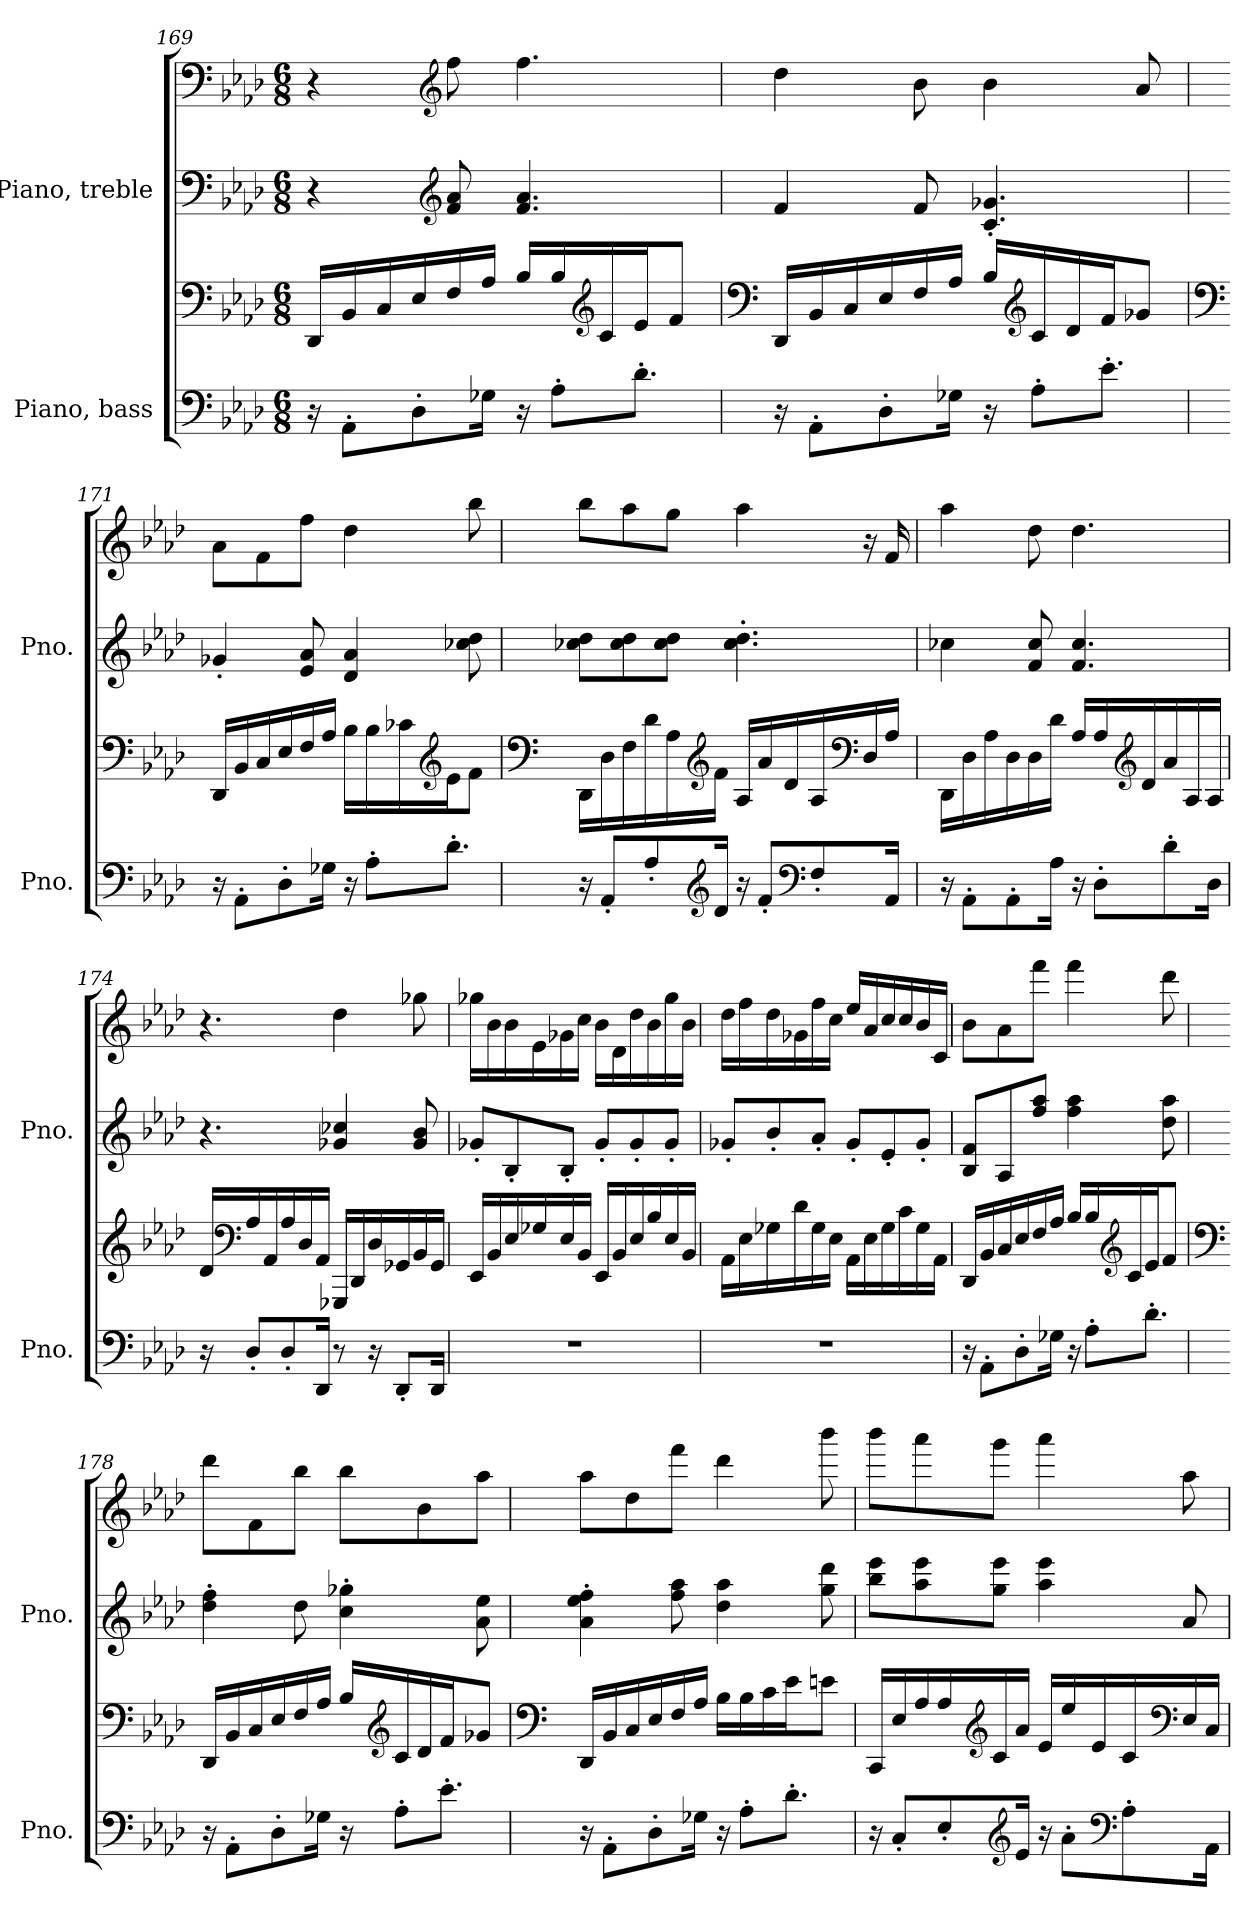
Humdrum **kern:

**kern	**kern	**kern	**kern
*part2	*part2	*part1	*part1
*staff4	*staff3	*staff2	*staff1
*I"Piano, bass	*	*I"Piano, treble	*
*I'Pno.	*	*I'Pno.	*
!!LO:PB:g=z
*clefF4	*clefF4	*clefF4	*clefF4
*k[b-e-a-d-]	*k[b-e-a-d-]	*k[b-e-a-d-]	*k[b-e-a-d-]
*M6/8	*M6/8	*M6/8	*M6/8
=169	=169	=169	=169
16r	16DD-/LL	4r	4r
8AA-'\L	16BB-/	.	.
.	16C/	.	.
8D-'\	16E-/	.	.
*	*	*clefG2	*clefG2
.	16F/	8f/ 8a-/	8ff\
16G-X\Jk	16A-/JJ	.	.
16r	16B-/LL	4.f/ 4.a-/	4.ff\
8A-'\L	16B-/	.	.
*	*clefG2	*	*
.	16c/	.	.
8.d-'\J	16e-/J	.	.
.	8f/J	.	.
=170	=170	=170	=170
*	*clefF4	*	*
16r	16DD-/LL	4f/	4dd-\
8AA-'\L	16BB-/	.	.
.	16C/	.	.
8D-'\	16E-/	.	.
.	16F/	8f/	8b-\
16G-X\Jk	16A-/JJ	.	.
16r	16B-/LL	4.c/' 4.g-X/'	4b-\
*	*clefG2	*	*
8A-'\L	16c/	.	.
.	16d-/	.	.
8.e-'\J	16f/J	.	.
.	8g-X/J	.	8a-/
!!LO:LB:g=z
=171	=171	=171	=171
*	*clefF4	*	*
16r	16DD-/LL	4g-X'/	8a-\L
8AA-'\L	16BB-/	.	.
.	16C/	.	8f\
8D-'\	16E-/	.	.
.	16F/	8e-/ 8a-/	8ff\J
16G-X\Jk	16A-/JJ	.	.
16r	16B-\LL	4d-/ 4a-/	4dd-\
8A-'\L	16B-\	.	.
.	16c-X\	.	.
*	*clefG2	*	*
8.d-'\J	16e-\J	.	.
.	8f\J	8cc-X\ 8dd-\	8bb-\
=172	=172	=172	=172
*	*clefF4	*	*
16r	16DD-\LL	8cc-X\ 8dd-\L	8bb-\L
8AA-'/L	16D-\	.	.
.	16F\	8cc-\ 8dd-\	8aa-\
8A-'/	16d-\	.	.
.	16A-\	8cc-\ 8dd-\J	8gg\J
*clefG2	*clefG2	*	*
16d-/Jk	16f\JJ	.	.
16r	16A-/LL	4.cc-\' 4.dd-\'	4aa-\
8f'/L	16a-/	.	.
.	16d-/	.	.
*clefF4	*	*	*
8F'/	16A-/	.	.
*	*clefF4	*	*
.	16D-/	.	16r
16AA-/Jk	16A-/JJ	.	16f/
!!LO:LB:g=z
=173	=173	=173	=173
16r	16DD-\LL	4cc-X\	4aa-\
8AA-'\L	16D-\	.	.
.	16A-\	.	.
8AA-'\	16D-\	.	.
.	16D-\	8f/ 8cc-/	8dd-\
16A-\Jk	16d-\JJ	.	.
16r	16A-/LL	4.f/ 4.cc-/	4.dd-\
8D-'\L	16A-/	.	.
*	*clefG2	*	*
.	16d-/	.	.
8d-'\	16a-/	.	.
.	16A-/	.	.
16D-\Jk	16A-/JJ	.	.
=174	=174	=174	=174
16r	16d-/LL	4.r	4.r
*	*clefF4	*	*
8D-'/L	16A-/	.	.
.	16AA-/	.	.
8D-'/	16A-/	.	.
.	16D-/	.	.
16DD-/Jk	16AA-/JJ	.	.
8r	16GGG-X/LL	4g-X/ 4cc-X/	4dd-\
.	16DD-/	.	.
16r	16D-/	.	.
8DD-'/L	16GG-X/	.	.
.	16BB-/	8g-/ 8b-/	8gg-X\
16DD-/Jk	16GG-/JJ	.	.
!!LO:PB:g=z
=175	=175	=175	=175
2.r	16EE-/LL	8g-X'/L	16gg-X\LL
.	16BB-/	.	16b-\
.	16E-/	8B-'/	16b-\
.	16G-X/	.	16e-\
.	16E-/	8B-'/J	16g-X\
.	16BB-/JJ	.	16cc\JJ
.	16EE-/LL	8g-'/L	16b-\LL
.	16BB-/	.	16d-\
.	16E-/	8g-'/	16dd-\
.	16B-/	.	16b-\
.	16E-/	8g-'/J	16gg-\
.	16BB-/JJ	.	16b-\JJ
=176	=176	=176	=176
2.r	16AA-\LL	8g-X'/L	16dd-\LL
.	16E-\	.	16ff\
.	16G-X\	8b-'/	16dd-\
.	16d-\	.	16g-X\
.	16G-\	8a-'/J	16ff\
.	16E-\JJ	.	16cc\JJ
.	16AA-\LL	8g-'/L	16ee-/LL
.	16E-\	.	16a-/
.	16G-\	8e-'/	16cc/
.	16c\	.	16cc/
.	16G-\	8g-'/J	16b-/
.	16AA-\JJ	.	16c/JJ
=177	=177	=177	=177
16r	16DD-/LL	8B-/ 8f/L	8b-\L
8AA-'\L	16BB-/	.	.
.	16C/	8A-/	8a-\
8D-'\	16E-/	.	.
.	16F/	8ff/ 8aa-/J	8fff\J
16G-X\Jk	16A-/JJ	.	.
16r	16B-/LL	4ff\ 4aa-\	4fff\
8A-'\L	16B-/	.	.
*	*clefG2	*	*
.	16c/	.	.
8.d-'\J	16e-/J	.	.
.	8f/J	8dd-\ 8aa-\	8ddd-\
!!LO:LB:g=z
=178	=178	=178	=178
*	*clefF4	*	*
16r	16DD-/LL	4dd-\' 4ff\'	8ddd-\L
8AA-'\L	16BB-/	.	.
.	16C/	.	8f\
8D-'\	16E-/	.	.
.	16F/	8dd-\	8bb-\J
16G-X\Jk	16A-/JJ	.	.
16r	16B-/LL	4cc\' 4gg-X\'	8bb-\L
*	*clefG2	*	*
8A-'\L	16c/	.	.
.	16d-/	.	8b-\
8.e-'\J	16f/J	.	.
.	8g-X/J	8a-\ 8ee-\	8aa-\J
=179	=179	=179	=179
*	*clefF4	*	*
16r	16DD-/LL	4a-\' 4ee-\' 4ff\'	8aa-\L
8AA-'\L	16BB-/	.	.
.	16C/	.	8dd-\
8D-'\	16E-/	.	.
.	16F/	8ff\ 8aa-\	8fff\J
16G-X\Jk	16A-/JJ	.	.
16r	16B-\LL	4dd-\ 4aa-\	4ddd-\
8A-'\L	16B-\	.	.
.	16c\	.	.
8.d-'\J	16e-\J	.	.
.	8en\J	8gg\ 8ddd-\	8bbb-\
!!LO:LB:g=z
=180	=180	=180	=180
16r	16CC/LL	8bb-\ 8eee-\L	8bbb-\L
8C'/L	16E-/	.	.
.	16A-/	8aa-\ 8eee-\	8aaa-\
8E-'/	16A-/	.	.
*	*clefG2	*	*
.	16c/	8gg\ 8eee-\J	8ggg\J
*clefG2	*	*	*
16e-/Jk	16a-/JJ	.	.
16r	16e-/LL	4aa-\ 4eee-\	4aaa-\
8a-'\L	16ee-/	.	.
.	16e-/	.	.
*clefF4	*	*	*
8A-'\	16c/	.	.
*	*clefF4	*	*
.	16E-/	8a-/	8aa-\
16AA-\Jk	16C/JJ	.	.
=	=	=	=
*-	*-	*-	*-
